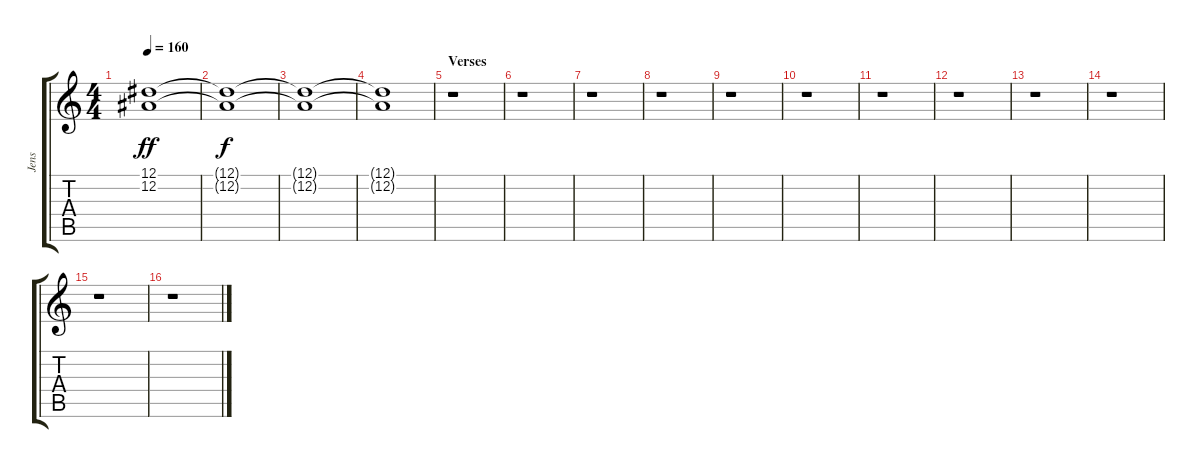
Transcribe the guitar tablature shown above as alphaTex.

\track ("Jens" "Jens") {instrument choiraahs}
\staff {score tabs}
\tuning (Eb4 Bb3 Gb3 Db3 Ab2 Eb2) {hide}
\ts (4 4)
\tempo 160
\clef g2
\ks c
(12.1 12.2).1{dy ff} |
(12.1{t} 12.2{t}).1{dy f} |
(12.1{t} 12.2{t}).1 |
(12.1{t} 12.2{t}).1 |
\section ("" "Verses")
r.1 |
r.1 |
r.1 |
r.1 |
r.1 |
r.1 |
r.1 |
r.1 |
r.1 |
r.1 |
r.1 |
r.1
